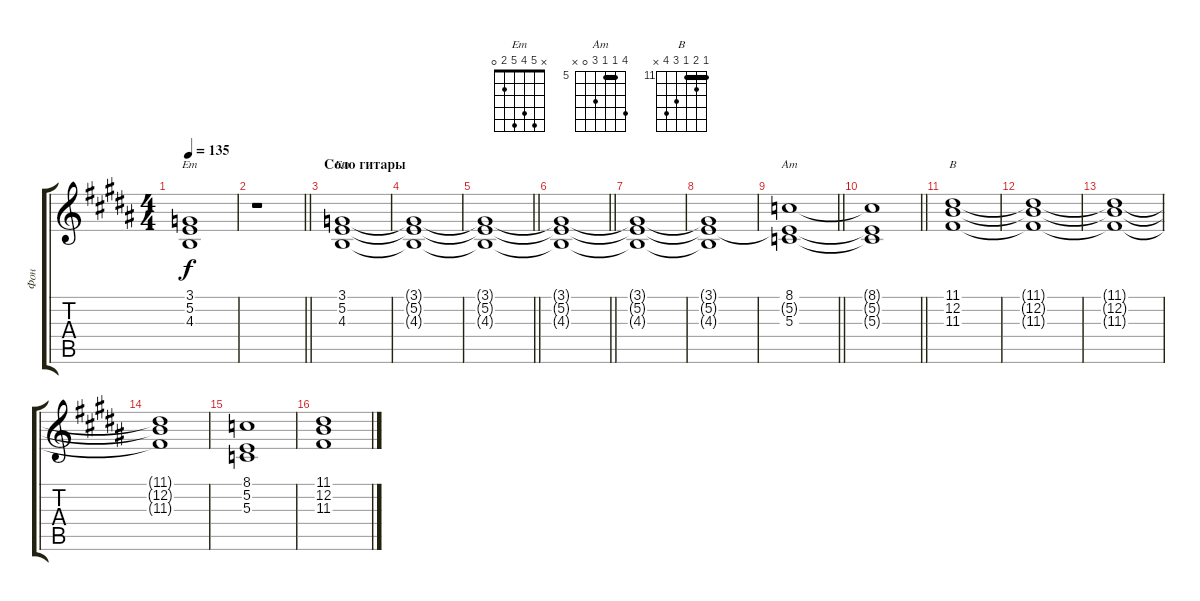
\track ("Фон" "Фон") {instrument pad2warm}
\staff {score tabs}
\tuning (E4 B3 G3 D3 A2 E2) {hide}
\chord ("Em" x 5 4 5 7 0) {firstfret 4}
\chord ("Em" x 5 4 5 2 0)
\chord ("Am" 8 5 5 7 0 x) {firstfret 5 barre 5}
\chord ("B" 11 12 11 13 14 x) {firstfret 11 barre 11}
\ts (4 4)
\tempo 135
\clef g2
\ks g#minor
(3.1 5.2 4.3).1{ch "Em" dy f} |
\barLineRight lightlight
r.1 |
\section ("" "Соло гитары")
(3.1 5.2 4.3).1{ch "Em"} |
(3.1{t} 5.2{t} 4.3{t}).1 |
\barLineRight lightlight
(3.1{t} 5.2{t} 4.3{t}).1 |
\barLineRight lightlight
(3.1{t} 5.2{t} 4.3{t}).1 |
(3.1{t} 5.2{t} 4.3{t}).1 |
(3.1{t} 5.2{t} 4.3{t}).1 |
\barLineRight lightlight
(8.1 5.2{t} 5.3).1{ch "Am"} |
\barLineRight lightlight
(8.1{t} 5.2{t} 5.3{t}).1 |
(11.1 12.2 11.3).1{ch "B"} |
(11.1{t} 12.2{t} 11.3{t}).1 |
(11.1{t} 12.2{t} 11.3{t}).1 |
(11.1{t} 12.2{t} 11.3{t}).1 |
(8.1 5.2 5.3).1 |
(11.1 12.2 11.3).1
